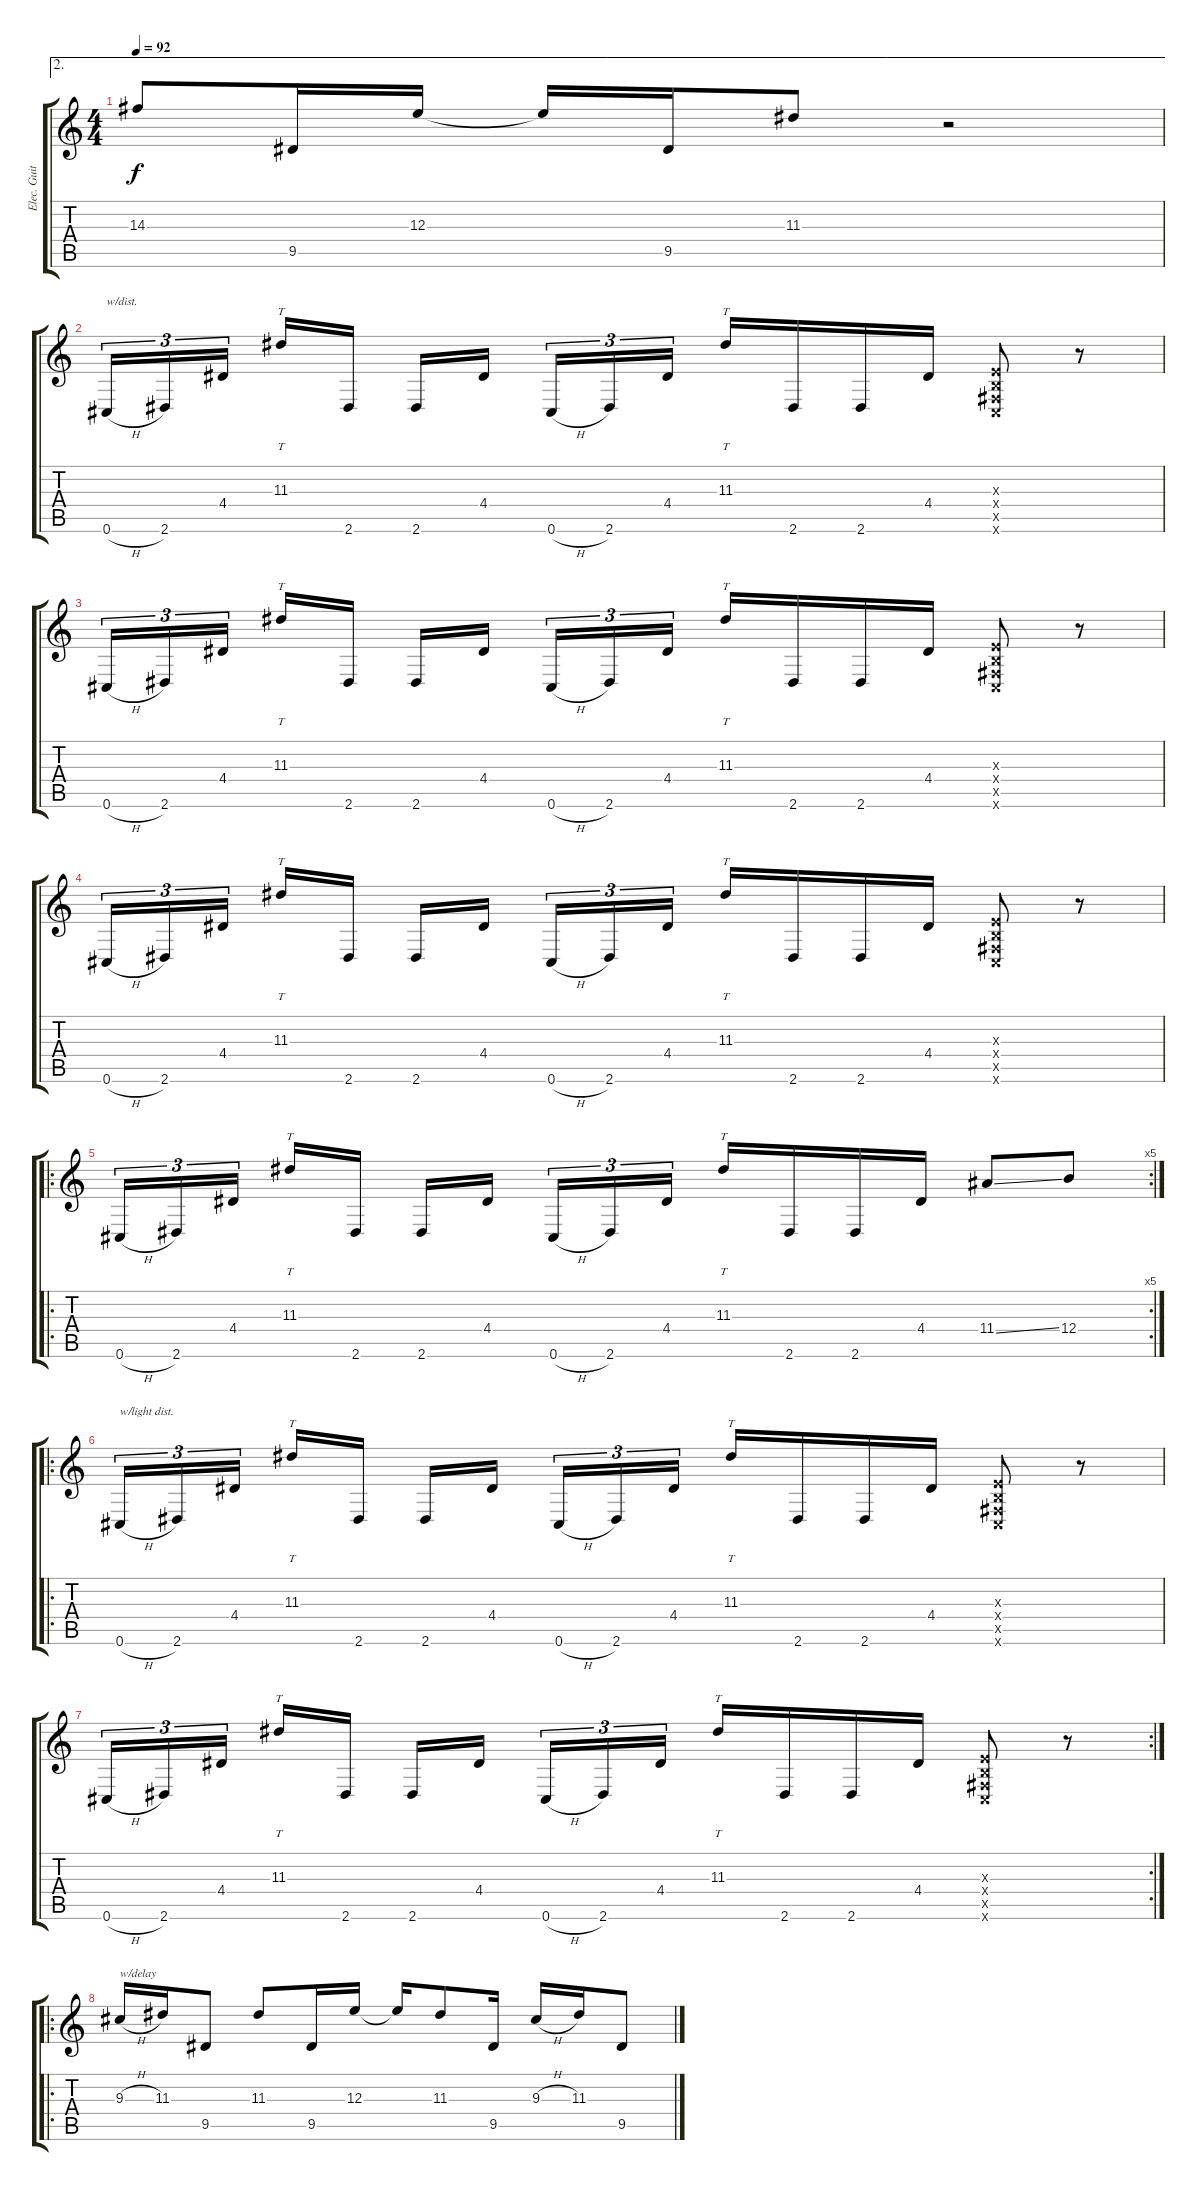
\track ("Elec. Guitar" "Elec. Guit") {instrument electricguitarclean}
\staff {score tabs}
\tuning (Db4 Ab3 E3 B2 Gb2 Db2) {hide}
\ae 2
\ts (4 4)
\tempo 92
\clef g2
\ks c
14.3.8{dy f} 9.5.16 12.3.16 12.3{t}.16 9.5.16 11.3.8 r.2 |
0.6{h}.16{tu (3 2) txt "w/dist." instrument distortionguitar} 2.6.16{tu (3 2)} 4.4.16{tu (3 2)} 11.3.16{tt} 2.6.16 2.6.16 4.4.16 0.6{h}.16{tu (3 2)} 2.6.16{tu (3 2)} 4.4.16{tu (3 2)} 11.3.16{tt} 2.6.16 2.6.16 4.4.16 (0.3{x} 0.4{x} 0.5{x} 0.6{x}).8 r.8 |
0.6{h}.16{tu (3 2)} 2.6.16{tu (3 2)} 4.4.16{tu (3 2)} 11.3.16{tt} 2.6.16 2.6.16 4.4.16 0.6{h}.16{tu (3 2)} 2.6.16{tu (3 2)} 4.4.16{tu (3 2)} 11.3.16{tt} 2.6.16 2.6.16 4.4.16 (0.3{x} 0.4{x} 0.5{x} 0.6{x}).8 r.8 |
0.6{h}.16{tu (3 2)} 2.6.16{tu (3 2)} 4.4.16{tu (3 2)} 11.3.16{tt} 2.6.16 2.6.16 4.4.16 0.6{h}.16{tu (3 2)} 2.6.16{tu (3 2)} 4.4.16{tu (3 2)} 11.3.16{tt} 2.6.16 2.6.16 4.4.16 (0.3{x} 0.4{x} 0.5{x} 0.6{x}).8 r.8 |
\ro
\rc 5
0.6{h}.16{tu (3 2)} 2.6.16{tu (3 2)} 4.4.16{tu (3 2)} 11.3.16{tt} 2.6.16 2.6.16 4.4.16 0.6{h}.16{tu (3 2)} 2.6.16{tu (3 2)} 4.4.16{tu (3 2)} 11.3.16{tt} 2.6.16 2.6.16 4.4.16 11.4{ss}.8 12.4.8 |
\ro
0.6{h}.16{tu (3 2) txt "w/light dist."} 2.6.16{tu (3 2)} 4.4.16{tu (3 2)} 11.3.16{tt} 2.6.16 2.6.16 4.4.16 0.6{h}.16{tu (3 2)} 2.6.16{tu (3 2)} 4.4.16{tu (3 2)} 11.3.16{tt} 2.6.16 2.6.16 4.4.16 (0.3{x} 0.4{x} 0.5{x} 0.6{x}).8 r.8 |
\rc 2
0.6{h}.16{tu (3 2)} 2.6.16{tu (3 2)} 4.4.16{tu (3 2)} 11.3.16{tt} 2.6.16 2.6.16 4.4.16 0.6{h}.16{tu (3 2)} 2.6.16{tu (3 2)} 4.4.16{tu (3 2)} 11.3.16{tt} 2.6.16 2.6.16 4.4.16 (0.3{x} 0.4{x} 0.5{x} 0.6{x}).8 r.8 |
\ro
9.3{h}.16{txt "w/delay" instrument electricguitarclean} 11.3.16 9.5.8 11.3.8 9.5.16 12.3.16 12.3{t}.16 11.3.8 9.5.16 9.3{h}.16 11.3.16 9.5.8
